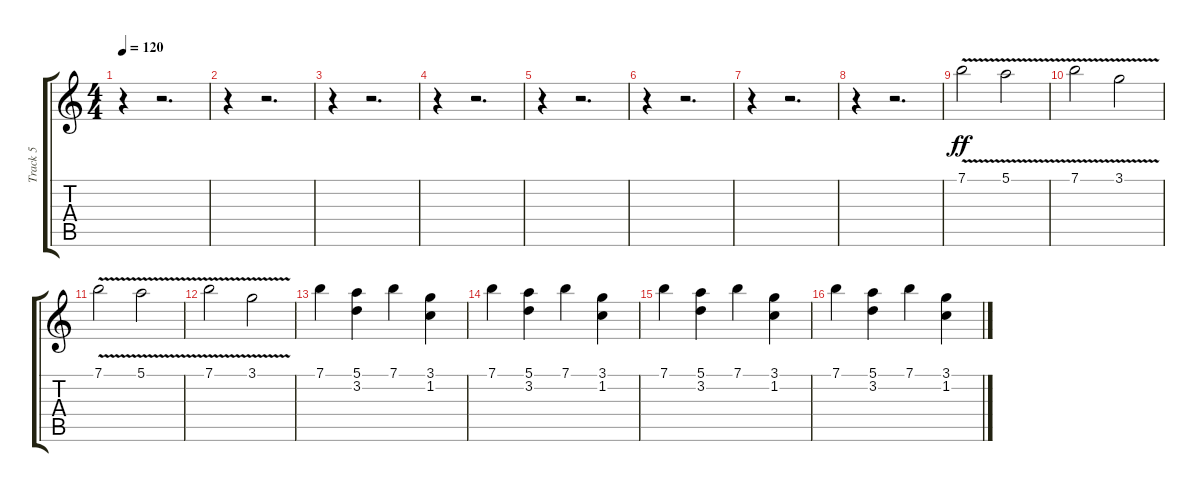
\track ("Track 5" "Track 5") {instrument acousticguitarsteel}
\staff {score tabs}
\tuning (E4 B3 G3 D3 A2 E2) {hide}
\ts (4 4)
\tempo 120
\clef g2
\ks c
r.4{dy ff} r.2{d} |
r.4 r.2{d} |
r.4 r.2{d} |
r.4 r.2{d} |
r.4 r.2{d} |
r.4 r.2{d} |
r.4 r.2{d} |
r.4 r.2{d} |
7.1{v}.2 5.1{v}.2 |
7.1{v}.2 3.1{v}.2 |
7.1{v}.2 5.1{v}.2 |
7.1{v}.2 3.1{v}.2 |
7.1.4 (5.1 3.2).4 7.1.4 (3.1 1.2).4 |
7.1.4 (5.1 3.2).4 7.1.4 (3.1 1.2).4 |
7.1.4 (5.1 3.2).4 7.1.4 (3.1 1.2).4 |
7.1.4 (5.1 3.2).4 7.1.4 (3.1 1.2).4
